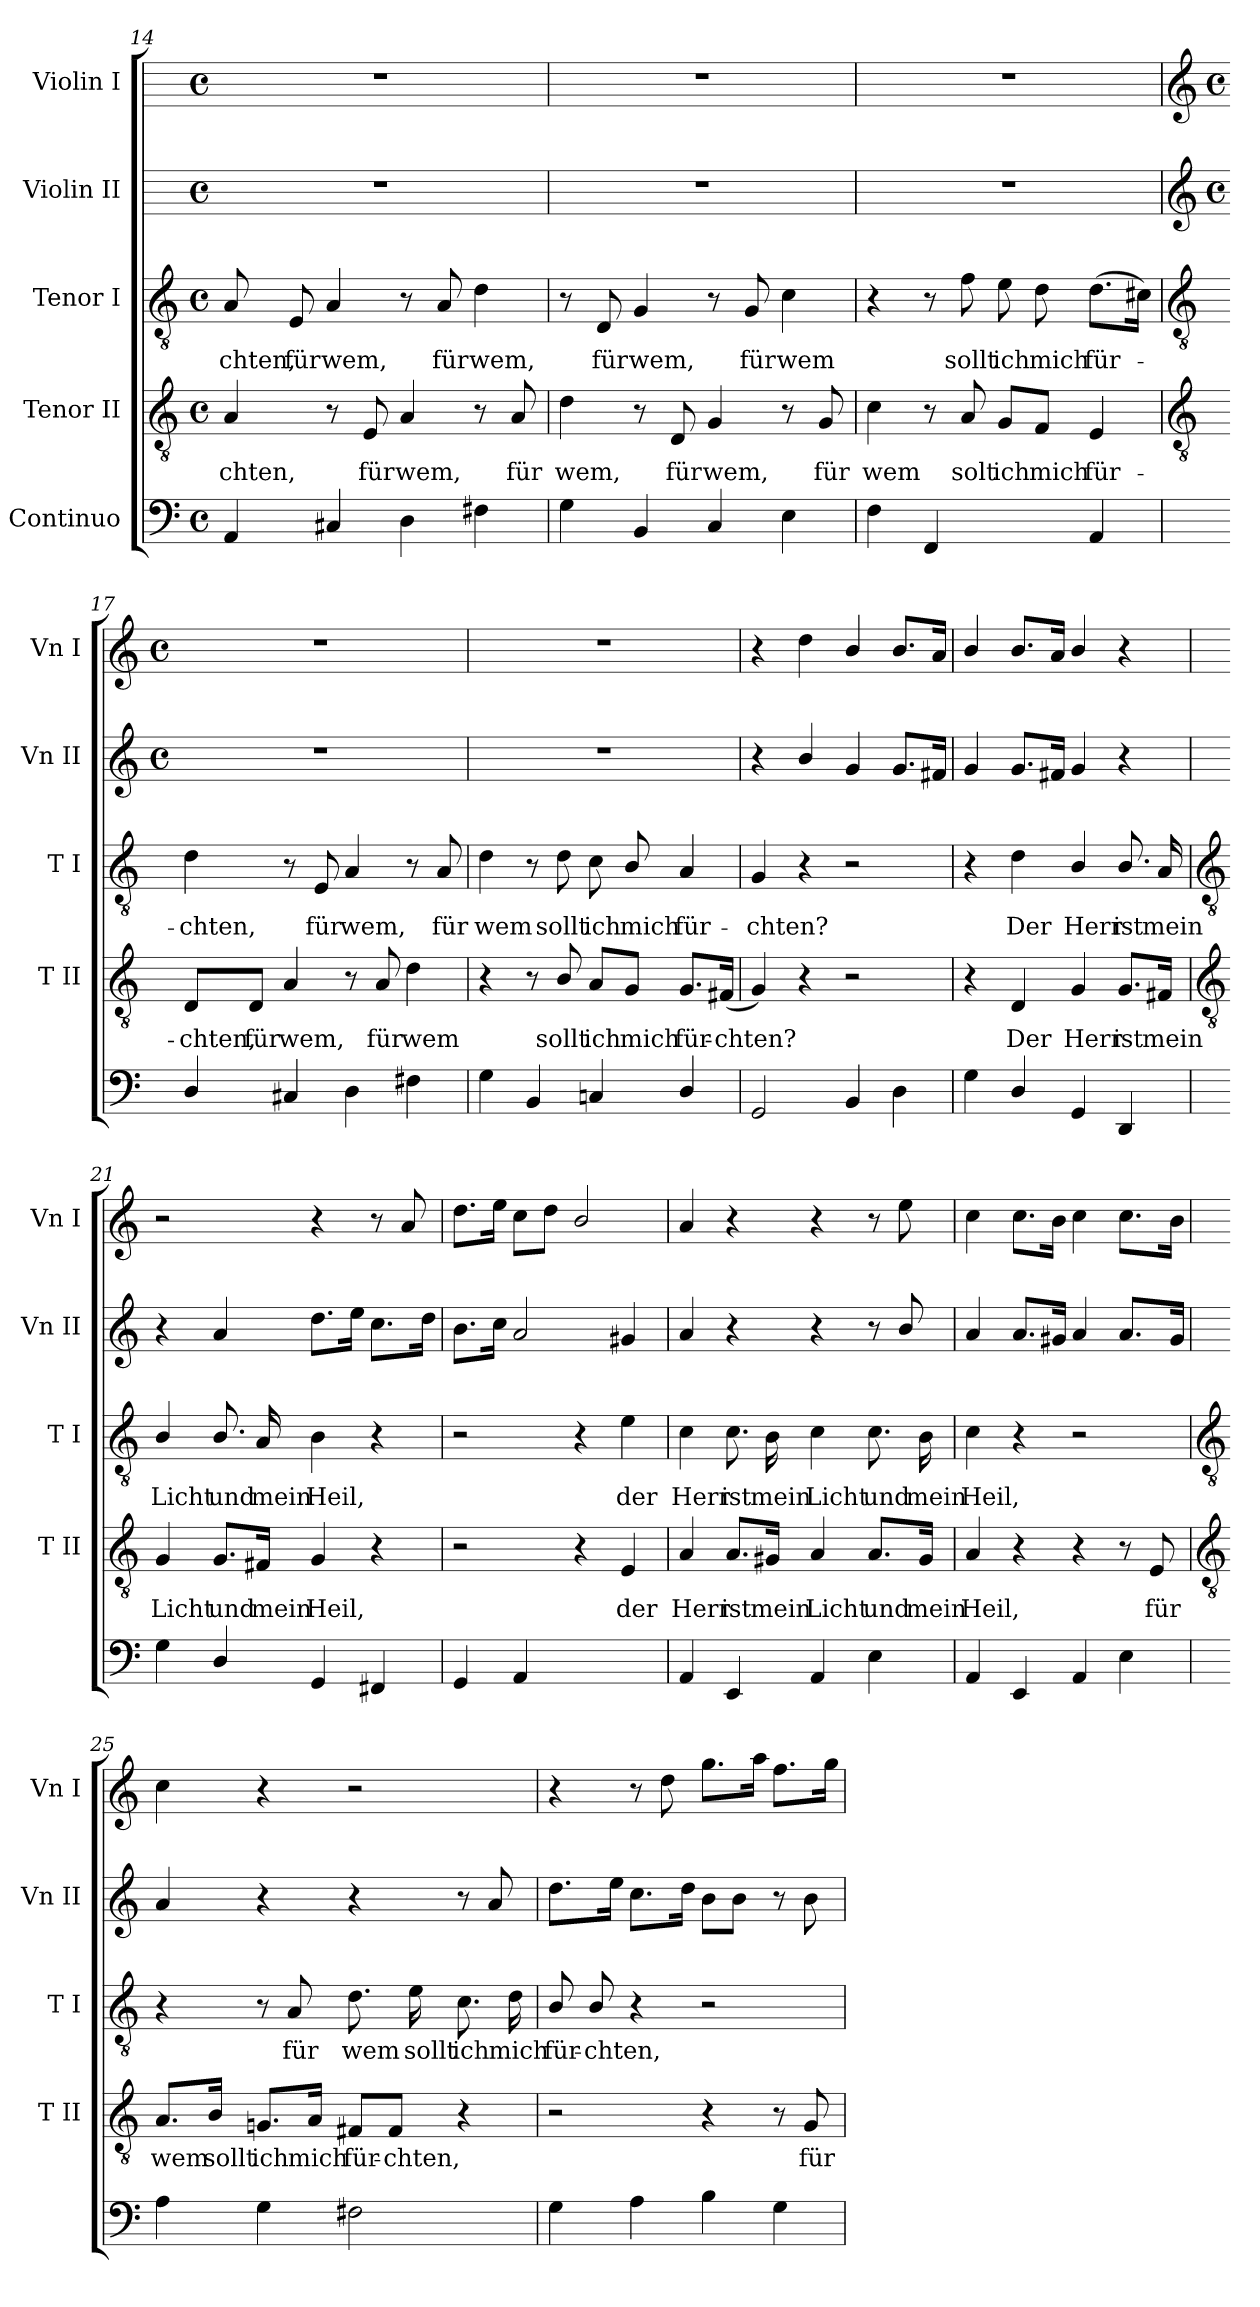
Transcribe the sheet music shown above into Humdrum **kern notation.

**kern	**text	**kern	**text	**kern	**text	**kern	**kern
*part5	*part5	*part4	*part4	*part3	*part3	*part2	*part1
*staff5	*staff5	*staff4	*staff4	*staff3	*staff3	*staff2	*staff1
*I"Continuo	*	*I"Tenor II	*	*I"Tenor I	*	*I"Violin II	*I"Violin I
*	*	*I'T II	*	*I'T I	*	*I'Vn II	*I'Vn I
!!LO:LB:g=z
*clefF4	*	*clefGv2	*	*clefGv2	*	*	*
*k[]	*	*k[]	*	*k[]	*	*	*
*C:	*	*C:	*	*C:	*	*	*
*M4/4	*	*M4/4	*	*M4/4	*	*M4/4	*M4/4
*met(c)	*	*met(c)	*	*met(c)	*	*met(c)	*met(c)
=14	=14	=14	=14	=14	=14	=14	=14
!	!	!	!LO:LY:b	!	!LO:LY:b	!	!
4AA	.	4A	-chten,	8A	chten,	1r	1r
!	!	!	!	!	!LO:LY:b	!	!
.	.	.	.	8E	für	.	.
!	!	!	!	!	!LO:LY:b	!	!
4C#X	.	8r	.	4A	wem,	.	.
!	!	!	!LO:LY:b	!	!	!	!
.	.	8E	für	.	.	.	.
!	!	!	!LO:LY:b	!	!	!	!
4D	.	4A	wem,	8r	.	.	.
!	!	!	!	!	!LO:LY:b	!	!
.	.	.	.	8A	für	.	.
!	!	!	!	!	!LO:LY:b	!	!
4F#X	.	8r	.	4d	wem,	.	.
!	!	!	!LO:LY:b	!	!	!	!
.	.	8A	für	.	.	.	.
=15	=15	=15	=15	=15	=15	=15	=15
!	!	!	!LO:LY:b	!	!	!	!
4G	.	4d	wem,	8r	.	1r	1r
!	!	!	!	!	!LO:LY:b	!	!
.	.	.	.	8D	für	.	.
!	!	!	!	!	!LO:LY:b	!	!
4BB	.	8r	.	4G	wem,	.	.
!	!	!	!LO:LY:b	!	!	!	!
.	.	8D	für	.	.	.	.
!	!	!	!LO:LY:b	!	!	!	!
4C	.	4G	wem,	8r	.	.	.
!	!	!	!	!	!LO:LY:b	!	!
.	.	.	.	8G	für	.	.
!	!	!	!	!	!LO:LY:b	!	!
4E	.	8r	.	4c	wem	.	.
!	!	!	!LO:LY:b	!	!	!	!
.	.	8G	für	.	.	.	.
=16	=16	=16	=16	=16	=16	=16	=16
!	!	!	!LO:LY:b	!	!	!	!
4F	.	4c	wem	4r	.	1r	1r
4FF	.	8r	.	8r	.	.	.
!	!	!	!LO:LY:b	!	!LO:LY:b	!	!
.	.	8A	solt	8f	sollt	.	.
!	!LO:LY:b	!	!LO:LY:b	!	!LO:LY:b	!	!
[8GGyy	6	8G/L	ich	8e	ich	.	.
!	!LO:LY:b	!	!LO:LY:b	!	!LO:LY:b	!	!
8GGLyy]	5	8F/J	mich	8d	mich	.	.
!	!	!	!LO:LY:b	!	!LO:LY:b	!	!
4AA	.	4E	für-	(>8.dL	für-	.	.
.	.	.	.	16c#XJ)	.	.	.
!!LO:LB:g=z
=17	=17	=17	=17	=17	=17	=17	=17
*	*	*clefGv2	*	*clefGv2	*	*clefG2	*clefG2
*	*	*	*	*	*	*k[]	*k[]
*	*	*	*	*	*	*C:	*C:
*	*	*	*	*	*	*M4/4	*M4/4
*	*	*	*	*	*	*met(c)	*met(c)
!	!	!	!LO:LY:b	!	!LO:LY:b	!	!
4D/	.	8D/L	-chten,	4d	chten,	1r	1r
!	!	!	!LO:LY:b	!	!	!	!
.	.	8D/J	für	.	.	.	.
!	!	!	!LO:LY:b	!	!	!	!
4C#X	.	4A	wem,	8r	.	.	.
!	!	!	!	!	!LO:LY:b	!	!
.	.	.	.	8E	für	.	.
!	!	!	!	!	!LO:LY:b	!	!
4D	.	8r	.	4A	wem,	.	.
!	!	!	!LO:LY:b	!	!	!	!
.	.	8A	für	.	.	.	.
!	!	!	!LO:LY:b	!	!	!	!
4F#X	.	4d	wem	8r	.	.	.
!	!	!	!	!	!LO:LY:b	!	!
.	.	.	.	8A	für	.	.
=18	=18	=18	=18	=18	=18	=18	=18
!	!	!	!	!	!LO:LY:b	!	!
4G	.	4r	.	4d	wem	1r	1r
4BB	.	8r	.	8r	.	.	.
!	!	!	!LO:LY:b	!	!LO:LY:b	!	!
.	.	8B/	sollt	8d	sollt	.	.
!	!	!	!LO:LY:b	!	!LO:LY:b	!	!
4Cn	.	8A/L	ich	8c	ich	.	.
!	!	!	!LO:LY:b	!	!LO:LY:b	!	!
.	.	8G/J	mich	8B/	mich	.	.
!	!	!	!LO:LY:b	!	!LO:LY:b	!	!
4D/	.	8.G/L	für-	4A	für-	.	.
!	!	!	!LO:LY:b	!	!	!	!
.	.	(<16F#X/Jk	-chten?	.	.	.	.
=19	=19	=19	=19	=19	=19	=19	=19
!	!	!	!	!	!LO:LY:b	!	!
2GG	.	4G)	.	4G	-chten?	4r	4r
.	.	4r	.	4r	.	4b/	4dd
4BB	.	2r	.	2r	.	4g	4b/
4D	.	.	.	.	.	8.gL	8.bL
.	.	.	.	.	.	16f#XJ	16aJ
=20	=20	=20	=20	=20	=20	=20	=20
4G	.	4r	.	4r	.	4g	4b/
!	!	!	!LO:LY:b	!	!LO:LY:b	!	!
4D/	.	4D	Der	4d	Der	8.gL	8.bL
.	.	.	.	.	.	16f#XJ	16aJ
!	!	!	!LO:LY:b	!	!LO:LY:b	!	!
4GG	.	4G	Herr	4B/	Herr	4g	4b/
!	!	!	!LO:LY:b	!	!LO:LY:b	!	!
4DD	.	8.G/L	ist	8.B/	ist	4r	4r
!	!	!	!LO:LY:b	!	!LO:LY:b	!	!
.	.	16F#X/Jk	mein	16A	mein	.	.
!!LO:LB:g=z
=21	=21	=21	=21	=21	=21	=21	=21
*	*	*clefGv2	*	*clefGv2	*	*	*
!	!	!	!LO:LY:b	!	!LO:LY:b	!	!
4G	.	4G	Licht	4B/	Licht	4r	2r
!	!	!	!LO:LY:b	!	!LO:LY:b	!	!
4D/	.	8.G/L	und	8.B/	und	4a	.
!	!	!	!LO:LY:b	!	!LO:LY:b	!	!
.	.	16F#X/Jk	mein	16A	mein	.	.
!	!	!	!LO:LY:b	!	!LO:LY:b	!	!
4GG	.	4G	Heil,	4B	Heil,	8.ddL	4r
.	.	.	.	.	.	16eeJ	.
4FF#X	.	4r	.	4r	.	8.ccL	8r
.	.	.	.	.	.	.	8a
.	.	.	.	.	.	16ddJ	.
=22	=22	=22	=22	=22	=22	=22	=22
4GG	.	2r	.	2r	.	8.bL	8.ddL
.	.	.	.	.	.	16ccJ	16eeJ
4AA	.	.	.	.	.	2a	8ccL
.	.	.	.	.	.	.	8ddJ
!	!LO:LY:b	!	!	!	!	!	!
[4Eyy	4	4r	.	4r	.	.	2b/
!	!	!	!LO:LY:b	!	!LO:LY:b	!	!
4Eyy]	.	4E	der	4e	der	4g#X	.
=23	=23	=23	=23	=23	=23	=23	=23
!	!	!	!LO:LY:b	!	!LO:LY:b	!	!
4AA	.	4A	Herr	4c	Herr	4a	4a
!	!	!	!LO:LY:b	!	!LO:LY:b	!	!
4EE	.	8.A/L	ist	8.c	ist	4r	4r
!	!	!	!LO:LY:b	!	!LO:LY:b	!	!
.	.	16G#X/Jk	mein	16B	mein	.	.
!	!	!	!LO:LY:b	!	!LO:LY:b	!	!
4AA	.	4A	Licht	4c	Licht	4r	4r
!	!	!	!LO:LY:b	!	!LO:LY:b	!	!
4E	.	8.A/L	und	8.c	und	8r	8r
.	.	.	.	.	.	8b/	8ee
!	!	!	!LO:LY:b	!	!LO:LY:b	!	!
.	.	16G#/Jk	mein	16B	mein	.	.
=24	=24	=24	=24	=24	=24	=24	=24
!	!	!	!LO:LY:b	!	!LO:LY:b	!	!
4AA	.	4A	Heil,	4c	Heil,	4a	4cc
4EE	.	4r	.	4r	.	8.aL	8.ccL
.	.	.	.	.	.	16g#XJ	16bJ
4AA	.	4r	.	2r	.	4a	4cc
4E	.	8r	.	.	.	8.aL	8.ccL
!	!	!	!LO:LY:b	!	!	!	!
.	.	8E	für	.	.	.	.
.	.	.	.	.	.	16g#J	16bJ
!!LO:LB:g=z
=25	=25	=25	=25	=25	=25	=25	=25
*	*	*clefGv2	*	*clefGv2	*	*	*
!	!	!	!LO:LY:b	!	!	!	!
4A	.	8.A/L	wem	4r	.	4a	4cc
!	!	!	!LO:LY:b	!	!	!	!
.	.	16B/Jk	sollt	.	.	.	.
!	!	!	!LO:LY:b	!	!	!	!
4G	.	8.Gn/L	ich	8r	.	4r	4r
!	!	!	!	!	!LO:LY:b	!	!
.	.	.	.	8A	für	.	.
!	!	!	!LO:LY:b	!	!	!	!
.	.	16A/Jk	mich	.	.	.	.
!	!	!	!LO:LY:b	!	!LO:LY:b	!	!
2F#X	.	8F#X/L	für-	8.d	wem	4r	2r
!	!	!	!LO:LY:b	!	!	!	!
.	.	8F#/J	-chten,	.	.	.	.
!	!	!	!	!	!LO:LY:b	!	!
.	.	.	.	16e	sollt	.	.
!	!	!	!	!	!LO:LY:b	!	!
.	.	4r	.	8.c	ich	8r	.
.	.	.	.	.	.	8a	.
!	!	!	!	!	!LO:LY:b	!	!
.	.	.	.	16d	mich	.	.
=26	=26	=26	=26	=26	=26	=26	=26
!	!	!	!	!	!LO:LY:b	!	!
4G	.	2r	.	8B/	für-	8.ddL	4r
!	!	!	!	!	!LO:LY:b	!	!
.	.	.	.	8B/	-chten,	.	.
.	.	.	.	.	.	16eeJ	.
4A	.	.	.	4r	.	8.ccL	8r
.	.	.	.	.	.	.	8dd
.	.	.	.	.	.	16ddJ	.
4B	.	4r	.	2r	.	8bL	8.ggL
.	.	.	.	.	.	8bJ	.
.	.	.	.	.	.	.	16aaJ
4G	.	8r	.	.	.	8r	8.ffL
!	!	!	!LO:LY:b	!	!	!	!
.	.	8G	für	.	.	8b	.
.	.	.	.	.	.	.	16ggJ
=	=	=	=	=	=	=	=
*-	*-	*-	*-	*-	*-	*-	*-
